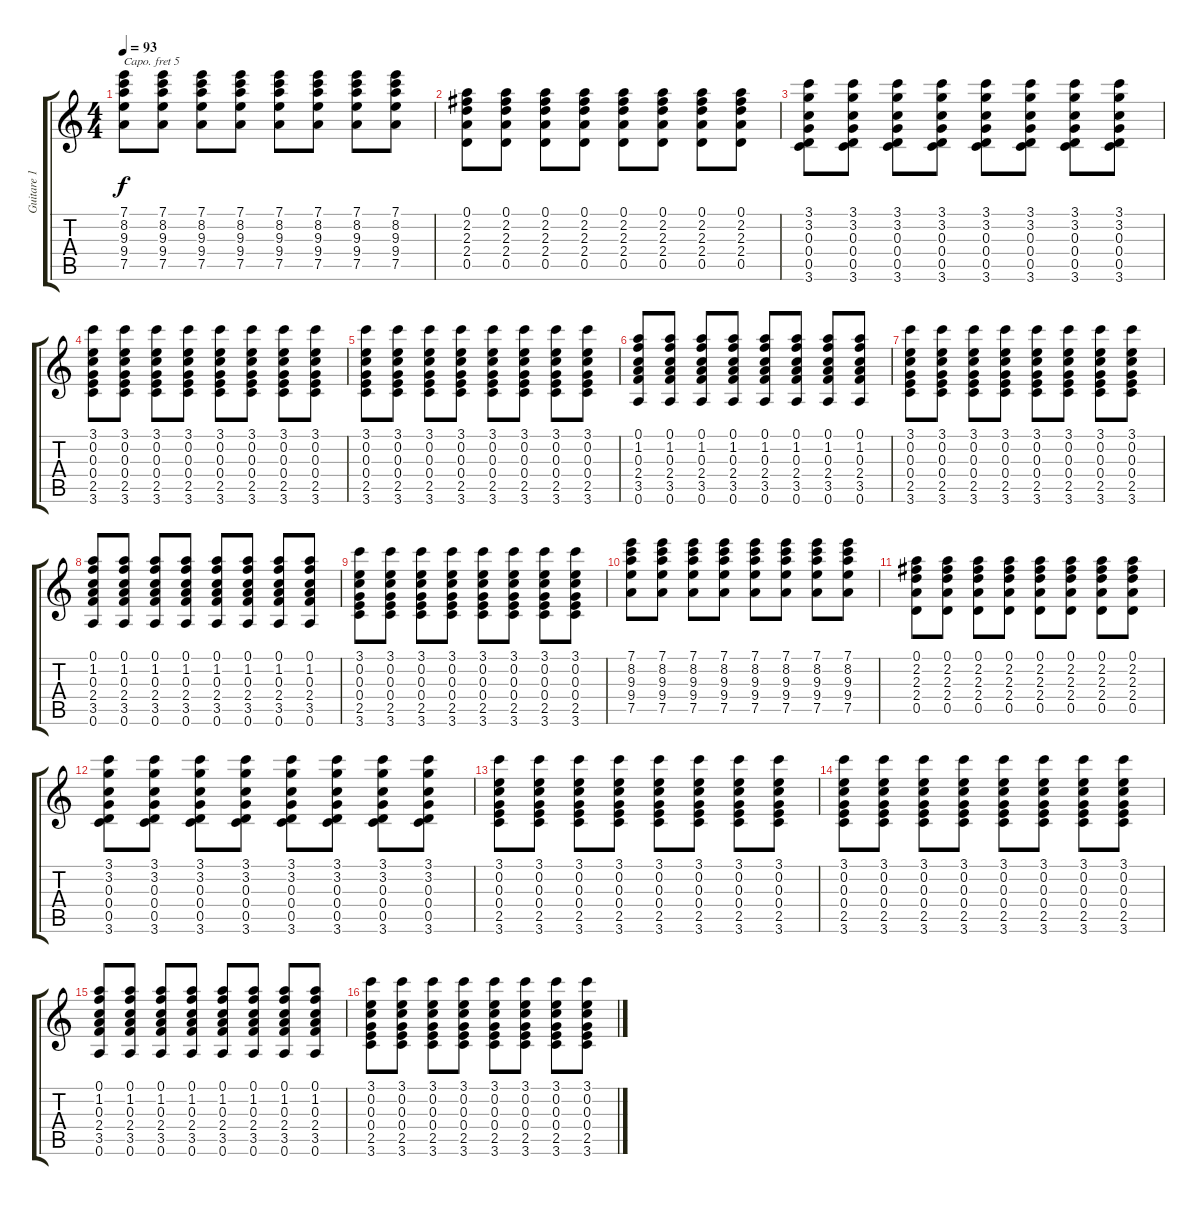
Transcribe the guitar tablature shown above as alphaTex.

\track ("Guitare 1" "Guitare 1") {instrument acousticguitarnylon}
\staff {score tabs}
\capo 5
\tuning (E4 B3 G3 D3 A2 E2) {hide}
\ts (4 4)
\tempo 93
\clef g2
\ks c
(7.1 8.2 9.3 9.4 7.5).8{dy f} (7.1 8.2 9.3 9.4 7.5).8 (7.1 8.2 9.3 9.4 7.5).8 (7.1 8.2 9.3 9.4 7.5).8 (7.1 8.2 9.3 9.4 7.5).8 (7.1 8.2 9.3 9.4 7.5).8 (7.1 8.2 9.3 9.4 7.5).8 (7.1 8.2 9.3 9.4 7.5).8 |
(0.1 2.2 2.3 2.4 0.5).8 (0.1 2.2 2.3 2.4 0.5).8 (0.1 2.2 2.3 2.4 0.5).8 (0.1 2.2 2.3 2.4 0.5).8 (0.1 2.2 2.3 2.4 0.5).8 (0.1 2.2 2.3 2.4 0.5).8 (0.1 2.2 2.3 2.4 0.5).8 (0.1 2.2 2.3 2.4 0.5).8 |
(3.1 3.2 0.3 0.4 0.5 3.6).8 (3.1 3.2 0.3 0.4 0.5 3.6).8 (3.1 3.2 0.3 0.4 0.5 3.6).8 (3.1 3.2 0.3 0.4 0.5 3.6).8 (3.1 3.2 0.3 0.4 0.5 3.6).8 (3.1 3.2 0.3 0.4 0.5 3.6).8 (3.1 3.2 0.3 0.4 0.5 3.6).8 (3.1 3.2 0.3 0.4 0.5 3.6).8 |
(3.1 0.2 0.3 0.4 2.5 3.6).8 (3.1 0.2 0.3 0.4 2.5 3.6).8 (3.1 0.2 0.3 0.4 2.5 3.6).8 (3.1 0.2 0.3 0.4 2.5 3.6).8 (3.1 0.2 0.3 0.4 2.5 3.6).8 (3.1 0.2 0.3 0.4 2.5 3.6).8 (3.1 0.2 0.3 0.4 2.5 3.6).8 (3.1 0.2 0.3 0.4 2.5 3.6).8 |
(3.1 0.2 0.3 0.4 2.5 3.6).8 (3.1 0.2 0.3 0.4 2.5 3.6).8 (3.1 0.2 0.3 0.4 2.5 3.6).8 (3.1 0.2 0.3 0.4 2.5 3.6).8 (3.1 0.2 0.3 0.4 2.5 3.6).8 (3.1 0.2 0.3 0.4 2.5 3.6).8 (3.1 0.2 0.3 0.4 2.5 3.6).8 (3.1 0.2 0.3 0.4 2.5 3.6).8 |
(0.1 1.2 0.3 2.4 3.5 0.6).8 (0.1 1.2 0.3 2.4 3.5 0.6).8 (0.1 1.2 0.3 2.4 3.5 0.6).8 (0.1 1.2 0.3 2.4 3.5 0.6).8 (0.1 1.2 0.3 2.4 3.5 0.6).8 (0.1 1.2 0.3 2.4 3.5 0.6).8 (0.1 1.2 0.3 2.4 3.5 0.6).8 (0.1 1.2 0.3 2.4 3.5 0.6).8 |
(3.1 0.2 0.3 0.4 2.5 3.6).8 (3.1 0.2 0.3 0.4 2.5 3.6).8 (3.1 0.2 0.3 0.4 2.5 3.6).8 (3.1 0.2 0.3 0.4 2.5 3.6).8 (3.1 0.2 0.3 0.4 2.5 3.6).8 (3.1 0.2 0.3 0.4 2.5 3.6).8 (3.1 0.2 0.3 0.4 2.5 3.6).8 (3.1 0.2 0.3 0.4 2.5 3.6).8 |
(0.1 1.2 0.3 2.4 3.5 0.6).8 (0.1 1.2 0.3 2.4 3.5 0.6).8 (0.1 1.2 0.3 2.4 3.5 0.6).8 (0.1 1.2 0.3 2.4 3.5 0.6).8 (0.1 1.2 0.3 2.4 3.5 0.6).8 (0.1 1.2 0.3 2.4 3.5 0.6).8 (0.1 1.2 0.3 2.4 3.5 0.6).8 (0.1 1.2 0.3 2.4 3.5 0.6).8 |
(3.1 0.2 0.3 0.4 2.5 3.6).8 (3.1 0.2 0.3 0.4 2.5 3.6).8 (3.1 0.2 0.3 0.4 2.5 3.6).8 (3.1 0.2 0.3 0.4 2.5 3.6).8 (3.1 0.2 0.3 0.4 2.5 3.6).8 (3.1 0.2 0.3 0.4 2.5 3.6).8 (3.1 0.2 0.3 0.4 2.5 3.6).8 (3.1 0.2 0.3 0.4 2.5 3.6).8 |
(7.1 8.2 9.3 9.4 7.5).8 (7.1 8.2 9.3 9.4 7.5).8 (7.1 8.2 9.3 9.4 7.5).8 (7.1 8.2 9.3 9.4 7.5).8 (7.1 8.2 9.3 9.4 7.5).8 (7.1 8.2 9.3 9.4 7.5).8 (7.1 8.2 9.3 9.4 7.5).8 (7.1 8.2 9.3 9.4 7.5).8 |
(0.1 2.2 2.3 2.4 0.5).8 (0.1 2.2 2.3 2.4 0.5).8 (0.1 2.2 2.3 2.4 0.5).8 (0.1 2.2 2.3 2.4 0.5).8 (0.1 2.2 2.3 2.4 0.5).8 (0.1 2.2 2.3 2.4 0.5).8 (0.1 2.2 2.3 2.4 0.5).8 (0.1 2.2 2.3 2.4 0.5).8 |
(3.1 3.2 0.3 0.4 0.5 3.6).8 (3.1 3.2 0.3 0.4 0.5 3.6).8 (3.1 3.2 0.3 0.4 0.5 3.6).8 (3.1 3.2 0.3 0.4 0.5 3.6).8 (3.1 3.2 0.3 0.4 0.5 3.6).8 (3.1 3.2 0.3 0.4 0.5 3.6).8 (3.1 3.2 0.3 0.4 0.5 3.6).8 (3.1 3.2 0.3 0.4 0.5 3.6).8 |
(3.1 0.2 0.3 0.4 2.5 3.6).8 (3.1 0.2 0.3 0.4 2.5 3.6).8 (3.1 0.2 0.3 0.4 2.5 3.6).8 (3.1 0.2 0.3 0.4 2.5 3.6).8 (3.1 0.2 0.3 0.4 2.5 3.6).8 (3.1 0.2 0.3 0.4 2.5 3.6).8 (3.1 0.2 0.3 0.4 2.5 3.6).8 (3.1 0.2 0.3 0.4 2.5 3.6).8 |
(3.1 0.2 0.3 0.4 2.5 3.6).8 (3.1 0.2 0.3 0.4 2.5 3.6).8 (3.1 0.2 0.3 0.4 2.5 3.6).8 (3.1 0.2 0.3 0.4 2.5 3.6).8 (3.1 0.2 0.3 0.4 2.5 3.6).8 (3.1 0.2 0.3 0.4 2.5 3.6).8 (3.1 0.2 0.3 0.4 2.5 3.6).8 (3.1 0.2 0.3 0.4 2.5 3.6).8 |
(0.1 1.2 0.3 2.4 3.5 0.6).8 (0.1 1.2 0.3 2.4 3.5 0.6).8 (0.1 1.2 0.3 2.4 3.5 0.6).8 (0.1 1.2 0.3 2.4 3.5 0.6).8 (0.1 1.2 0.3 2.4 3.5 0.6).8 (0.1 1.2 0.3 2.4 3.5 0.6).8 (0.1 1.2 0.3 2.4 3.5 0.6).8 (0.1 1.2 0.3 2.4 3.5 0.6).8 |
(3.1 0.2 0.3 0.4 2.5 3.6).8 (3.1 0.2 0.3 0.4 2.5 3.6).8 (3.1 0.2 0.3 0.4 2.5 3.6).8 (3.1 0.2 0.3 0.4 2.5 3.6).8 (3.1 0.2 0.3 0.4 2.5 3.6).8 (3.1 0.2 0.3 0.4 2.5 3.6).8 (3.1 0.2 0.3 0.4 2.5 3.6).8 (3.1 0.2 0.3 0.4 2.5 3.6).8
